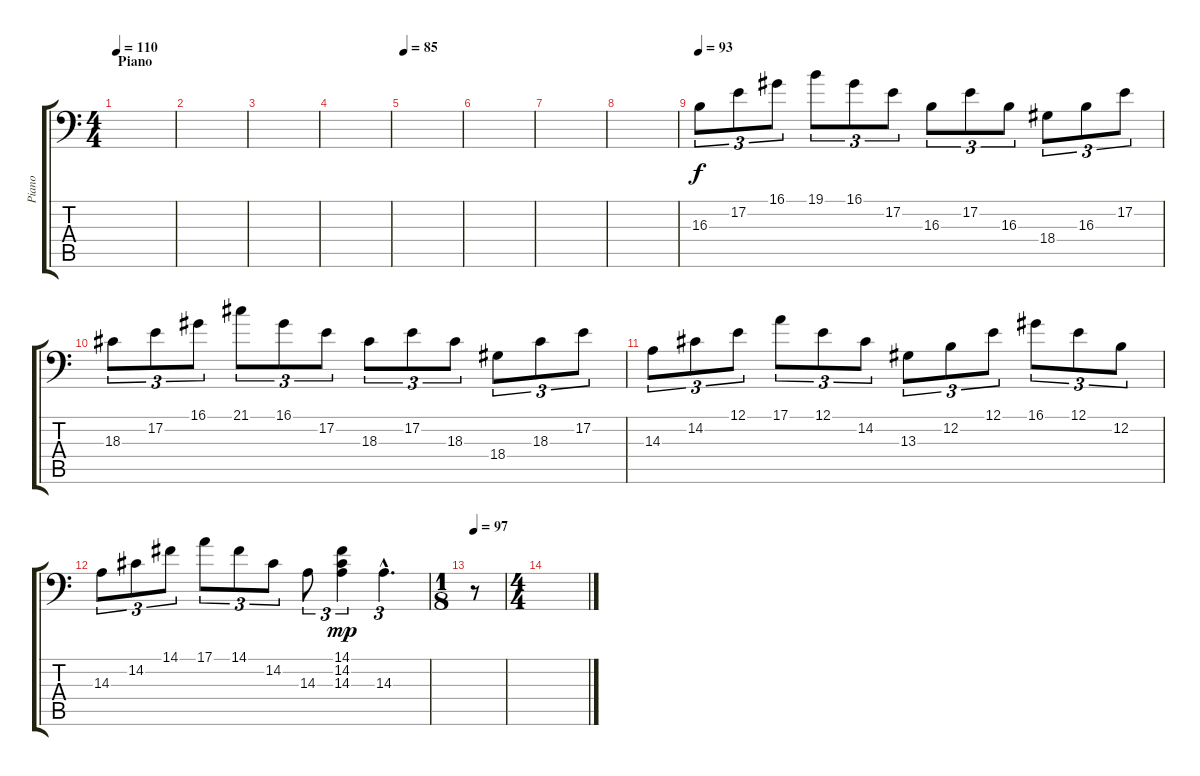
\track ("Piano" "Piano") {instrument acousticgrandpiano}
\staff {score tabs}
\tuning (E3 B2 G2 D2 A1 E1) {hide}
\ts (4 4)
\section ("" "Piano")
\tempo 110
\tempo 85
\tempo 110
\clef f4
\ks c
|
|
|
|
\tempo 85
|
|
|
|
\tempo 93
16.3.8{tu (3 2)} 17.2.8{tu (3 2)} 16.1.8{tu (3 2)} 19.1.8{tu (3 2)} 16.1.8{tu (3 2)} 17.2.8{tu (3 2)} 16.3.8{tu (3 2)} 17.2.8{tu (3 2)} 16.3.8{tu (3 2)} 18.4.8{tu (3 2)} 16.3.8{tu (3 2)} 17.2.8{tu (3 2)} |
18.3.8{tu (3 2)} 17.2.8{tu (3 2)} 16.1.8{tu (3 2)} 21.1.8{tu (3 2)} 16.1.8{tu (3 2)} 17.2.8{tu (3 2)} 18.3.8{tu (3 2)} 17.2.8{tu (3 2)} 18.3.8{tu (3 2)} 18.4.8{tu (3 2)} 18.3.8{tu (3 2)} 17.2.8{tu (3 2)} |
14.3.8{tu (3 2)} 14.2.8{tu (3 2)} 12.1.8{tu (3 2)} 17.1.8{tu (3 2)} 12.1.8{tu (3 2)} 14.2.8{tu (3 2)} 13.3.8{tu (3 2)} 12.2.8{tu (3 2)} 12.1.8{tu (3 2)} 16.1.8{tu (3 2)} 12.1.8{tu (3 2)} 12.2.8{tu (3 2)} |
14.3.8{tu (3 2)} 14.2.8{tu (3 2)} 14.1.8{tu (3 2)} 17.1.8{tu (3 2)} 14.1.8{tu (3 2)} 14.2.8{tu (3 2)} 14.3.8{tu (3 2)} (14.1 14.2 14.3).4{tu (3 2) dy mp} 14.3{hac}.4{d tu (3 2)} |
\ts (1 8)
\tempo 97
r.8 |
\ts (4 4)
